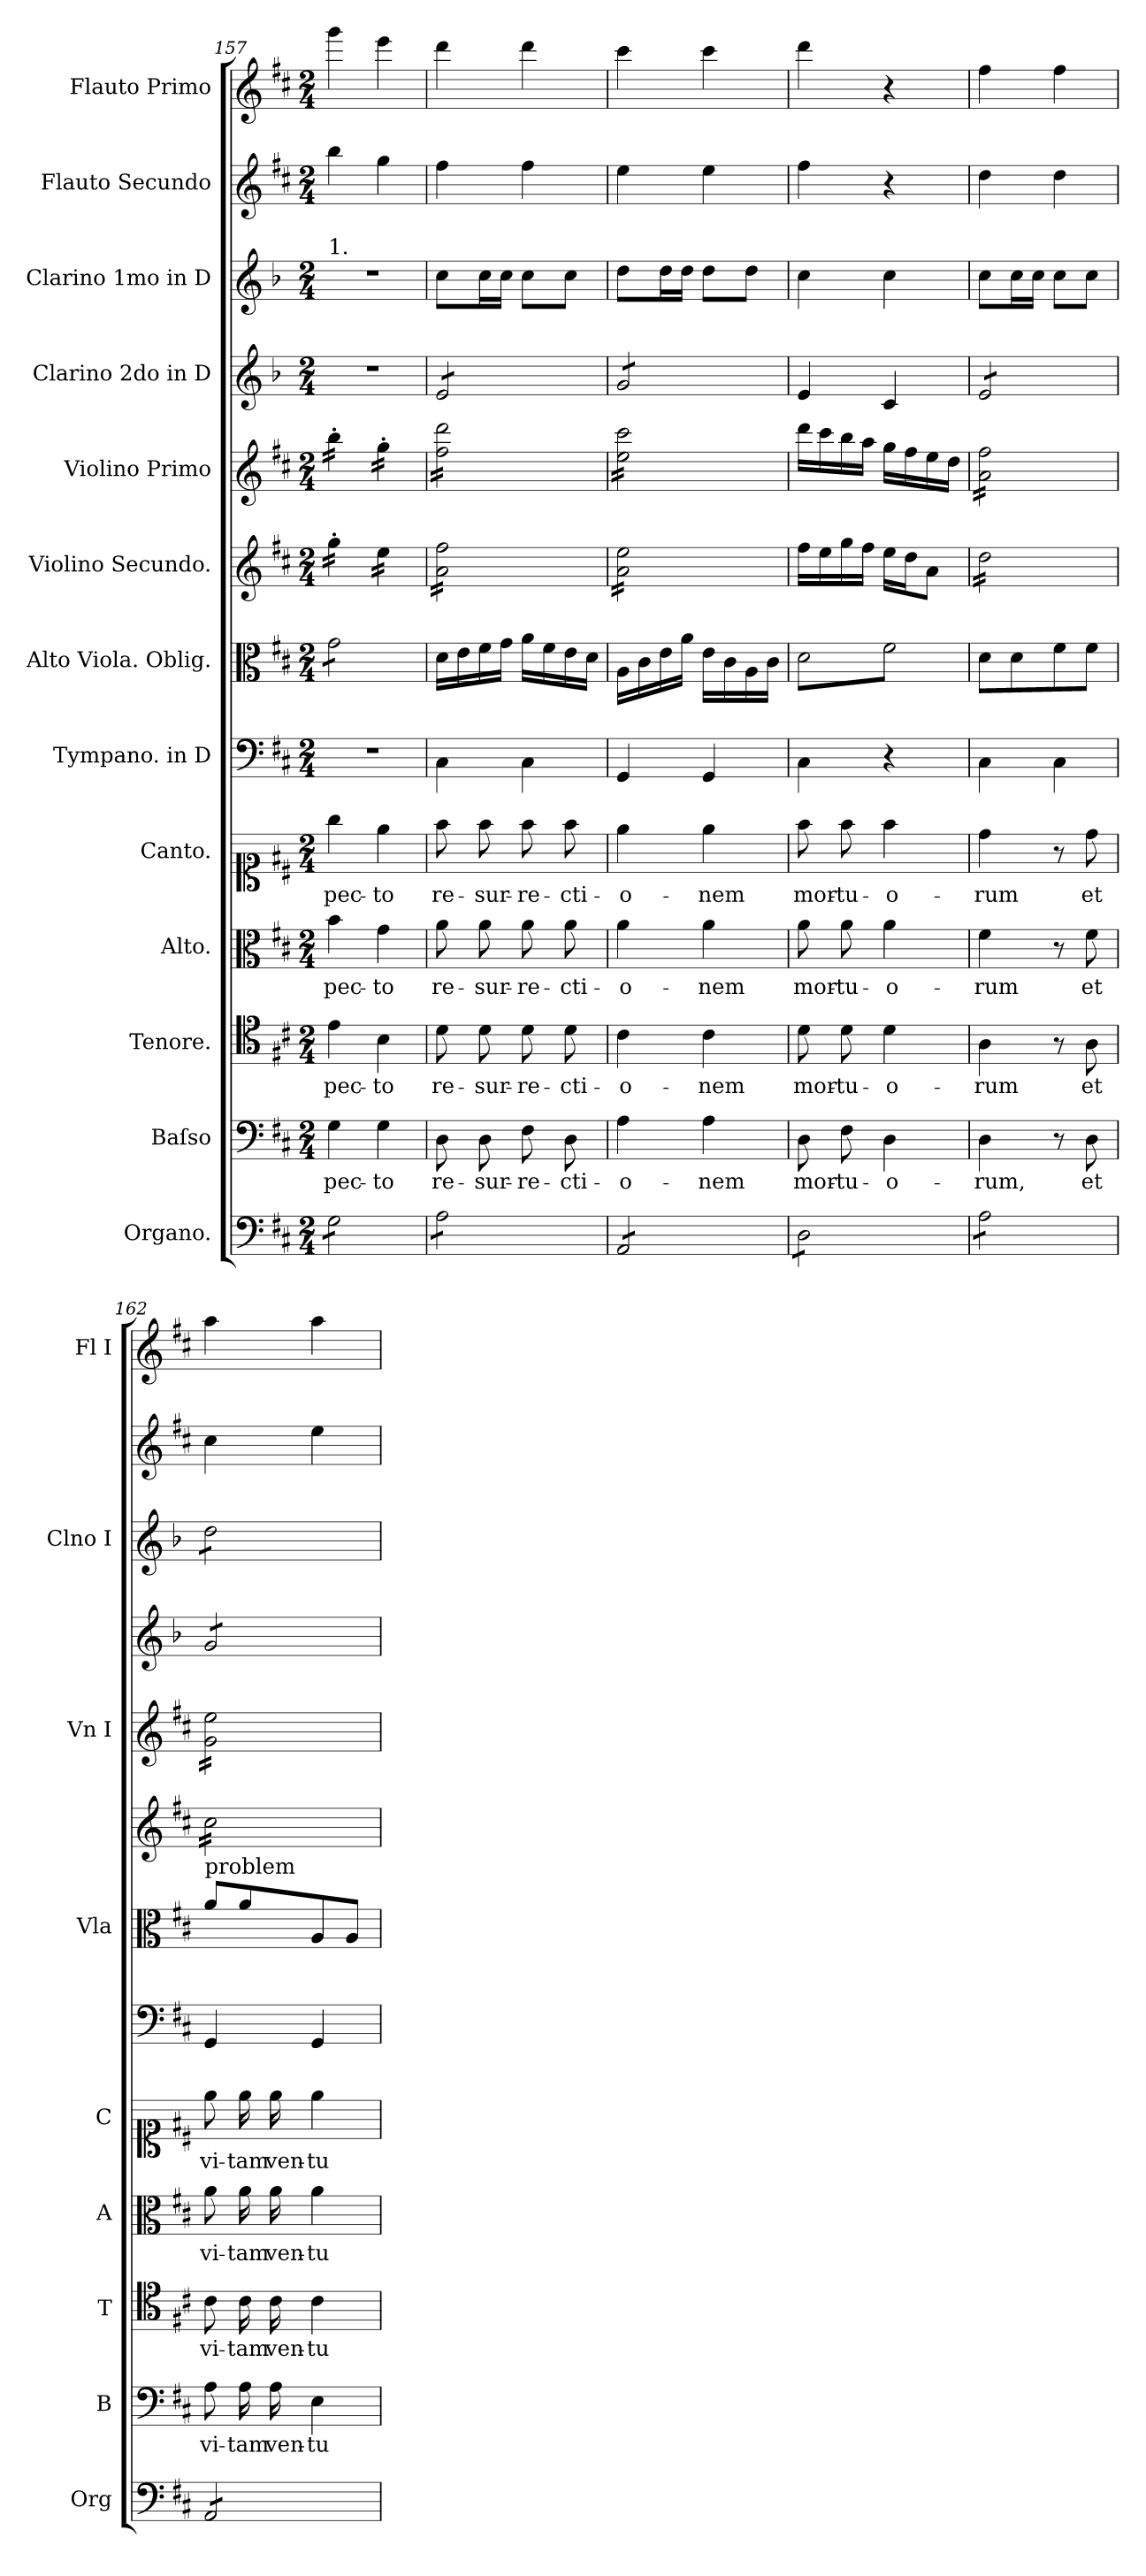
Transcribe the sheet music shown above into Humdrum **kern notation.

**kern	**kern	**text	**kern	**text	**kern	**text	**kern	**text	**kern	**kern	**kern	**kern	**kern	**kern	**kern	**kern
*part13	*part12	*part12	*part11	*part11	*part10	*part10	*part9	*part9	*part8	*part7	*part6	*part5	*part4	*part3	*part2	*part1
*staff13	*staff12	*staff12	*staff11	*staff11	*staff10	*staff10	*staff9	*staff9	*staff8	*staff7	*staff6	*staff5	*staff4	*staff3	*staff2	*staff1
*I"Organo.	*I"Baſso	*	*I"Tenore.	*	*I"Alto.	*	*I"Canto.	*	*I"Tympano. in D	*I"Alto Viola. Oblig.	*I"Violino Secundo.	*I"Violino Primo	*I"Clarino 2do in D	*I"Clarino 1mo in D	*I"Flauto Secundo	*I"Flauto Primo
*I'Org	*I'B	*	*I'T	*	*I'A	*	*I'C	*	*	*I'Vla	*	*I'Vn I	*	*I'Clno I	*	*I'Fl I
*clefF4	*clefF4	*	*clefC4	*	*clefC3	*	*clefC1	*	*clefF4	*clefC3	*clefG2	*clefG2	*clefG2	*clefG2	*clefG2	*clefG2
*	*	*	*	*	*	*	*	*	*	*	*	*	*ITrd-1c-2	*ITrd-1c-2	*	*
*k[f#c#]	*k[f#c#]	*	*k[f#c#]	*	*k[f#c#]	*	*k[f#c#]	*	*k[f#c#]	*k[f#c#]	*k[f#c#]	*k[f#c#]	*k[f#]	*k[f#]	*k[f#c#]	*k[f#c#]
*D:	*D:	*	*D:	*	*D:	*	*D:	*	*D:	*D:	*D:	*D:	*	*	*D:	*D:
*M2/4	*M2/4	*	*M2/4	*	*M2/4	*	*M2/4	*	*M2/4	*M2/4	*M2/4	*M2/4	*M2/4	*M2/4	*M2/4	*M2/4
=157	=157	=157	=157	=157	=157	=157	=157	=157	=157	=157	=157	=157	=157	=157	=157	=157
!	!	!	!	!	!	!	!	!	!	!	!	!	!	!LO:TX:a:t=1.	!	!
*tremolo	*	*	*	*	*	*	*	*	*	*	*	*	*	*	*	*
*	*	*	*	*	*	*	*	*	*	*tremolo	*	*	*	*	*	*
*	*	*	*	*	*	*	*	*	*	*	*tremolo	*	*	*	*	*
*	*	*	*	*	*	*	*	*	*	*	*	*tremolo	*	*	*	*
8G\L	4G\	-pec-	4e\	-pec-	4b\	-pec-	4gg\	-pec-	2r	8g\L	16gg'\LL	16bb'\LL	2r	2r	4bb\	4ggg\
.	.	.	.	.	.	.	.	.	.	.	16gg'\	16bb'\	.	.	.	.
8G\	.	.	.	.	.	.	.	.	.	8g\	16gg'\	16bb'\	.	.	.	.
.	.	.	.	.	.	.	.	.	.	.	16gg'\JJ	16bb'\JJ	.	.	.	.
8G\	4G\	-to	4B\	-to	4g\	-to	4ee\	-to	.	8g\	16ee\LL	16gg'\LL	.	.	4gg\	4eee\
.	.	.	.	.	.	.	.	.	.	.	16ee\	16gg'\	.	.	.	.
8G\J	.	.	.	.	.	.	.	.	.	8g\J	16ee\	16gg'\	.	.	.	.
*	*	*	*	*	*	*	*	*	*	*Xtremolo	*	*	*	*	*	*
.	.	.	.	.	.	.	.	.	.	.	16ee\JJ	16gg'\JJ	.	.	.	.
=158	=158	=158	=158	=158	=158	=158	=158	=158	=158	=158	=158	=158	=158	=158	=158	=158
*	*	*	*	*	*	*	*	*	*	*	*	*	*tremolo	*	*	*
8A\L	8D\	re-	8d\	re-	8a\	re-	8ff#\	re-	4C#\	16d\LL	16a\ 16ff#\LL	16ff#\ 16ddd\LL	8f#/L	8dd\L	4ff#\	4ddd\
.	.	.	.	.	.	.	.	.	.	16e\	16a\ 16ff#\	16ff#\ 16ddd\	.	.	.	.
8A\	8D\	-sur-	8d\	-sur-	8a\	-sur-	8ff#\	-sur-	.	16f#\	16a\ 16ff#\	16ff#\ 16ddd\	8f#/	16dd\L	.	.
.	.	.	.	.	.	.	.	.	.	16g\JJ	16a\ 16ff#\	16ff#\ 16ddd\	.	16dd\JJ	.	.
8A\	8F#\	-re-	8d\	-re-	8a\	-re-	8ff#\	-re-	4C#\	16a\LL	16a\ 16ff#\	16ff#\ 16ddd\	8f#/	8dd\L	4ff#\	4ddd\
.	.	.	.	.	.	.	.	.	.	16f#\	16a\ 16ff#\	16ff#\ 16ddd\	.	.	.	.
8A\J	8D\	-cti-	8d\	-cti-	8a\	-cti-	8ff#\	-cti-	.	16e\	16a\ 16ff#\	16ff#\ 16ddd\	8f#/J	8dd\J	.	.
.	.	.	.	.	.	.	.	.	.	16d\JJ	16a\ 16ff#\JJ	16ff#\ 16ddd\JJ	.	.	.	.
=159	=159	=159	=159	=159	=159	=159	=159	=159	=159	=159	=159	=159	=159	=159	=159	=159
8AA/L	4A\	-o-	4c#\	-o-	4a\	-o-	4ee\	-o-	4GG/	16A\LL	16a\ 16ee\LL	16ee\ 16ccc#\LL	8a/L	8ee\L	4ee\	4ccc#\
.	.	.	.	.	.	.	.	.	.	16c#\	16a\ 16ee\	16ee\ 16ccc#\	.	.	.	.
8AA/	.	.	.	.	.	.	.	.	.	16e\	16a\ 16ee\	16ee\ 16ccc#\	8a/	16ee\L	.	.
.	.	.	.	.	.	.	.	.	.	16a\JJ	16a\ 16ee\	16ee\ 16ccc#\	.	16ee\JJ	.	.
8AA/	4A\	-nem	4c#\	-nem	4a\	-nem	4ee\	-nem	4GG/	16e\LL	16a\ 16ee\	16ee\ 16ccc#\	8a/	8ee\L	4ee\	4ccc#\
.	.	.	.	.	.	.	.	.	.	16c#\	16a\ 16ee\	16ee\ 16ccc#\	.	.	.	.
8AA/J	.	.	.	.	.	.	.	.	.	16A\	16a\ 16ee\	16ee\ 16ccc#\	8a/J	8ee\J	.	.
*	*	*	*	*	*	*	*	*	*	*	*	*	*Xtremolo	*	*	*
.	.	.	.	.	.	.	.	.	.	16c#\JJ	16a\ 16ee\JJ	16ee\ 16ccc#\JJ	.	.	.	.
*	*	*	*	*	*	*	*	*	*	*	*	*Xtremolo	*	*	*	*
*	*	*	*	*	*	*	*	*	*	*	*Xtremolo	*	*	*	*	*
=160	=160	=160	=160	=160	=160	=160	=160	=160	=160	=160	=160	=160	=160	=160	=160	=160
*	*	*	*	*	*	*	*	*	*	*tremolo	*	*	*	*	*	*
8D\L	8D\	mor-	8d\	mor-	8a\	mor-	8ff#\	mor-	4C#\	8d\L	16ff#\LL	16ddd\LL	4f#/	4dd\	4ff#\	4ddd\
.	.	.	.	.	.	.	.	.	.	.	16ee\	16ccc#\	.	.	.	.
8D\	8F#\	-tu-	8d\	-tu-	8a\	-tu-	8ff#\	-tu-	.	8f#\	16gg\	16bb\	.	.	.	.
.	.	.	.	.	.	.	.	.	.	.	16ff#\JJ	16aa\JJ	.	.	.	.
8D\	4D\	-o-	4d\	-o-	4a\	-o-	4ff#\	-o-	4r	8d\	16ee\LL	16gg\LL	4d/	4dd\	4r	4r
.	.	.	.	.	.	.	.	.	.	.	16dd\J	16ff#\	.	.	.	.
8D\J	.	.	.	.	.	.	.	.	.	8f#\J	8a\J	16ee\	.	.	.	.
*	*	*	*	*	*	*	*	*	*	*Xtremolo	*	*	*	*	*	*
.	.	.	.	.	.	.	.	.	.	.	.	16dd\JJ	.	.	.	.
=161	=161	=161	=161	=161	=161	=161	=161	=161	=161	=161	=161	=161	=161	=161	=161	=161
*	*	*	*	*	*	*	*	*	*	*	*tremolo	*	*	*	*	*
*	*	*	*	*	*	*	*	*	*	*	*	*tremolo	*	*	*	*
*	*	*	*	*	*	*	*	*	*	*	*	*	*tremolo	*	*	*
8A\L	4D\	-rum,	4A\	-rum	4f#\	-rum	4dd\	-rum	4C#\	8d\L	16dd\LL	16a\ 16ff#\LL	8f#/L	8dd\L	4dd\	4ff#\
.	.	.	.	.	.	.	.	.	.	.	16dd\	16a\ 16ff#\	.	.	.	.
8A\	.	.	.	.	.	.	.	.	.	8d\	16dd\	16a\ 16ff#\	8f#/	16dd\L	.	.
.	.	.	.	.	.	.	.	.	.	.	16dd\	16a\ 16ff#\	.	16dd\JJ	.	.
8A\	8r	.	8r	.	8r	.	8r	.	4C#\	8f#\	16dd\	16a\ 16ff#\	8f#/	8dd\L	4dd\	4ff#\
.	.	.	.	.	.	.	.	.	.	.	16dd\	16a\ 16ff#\	.	.	.	.
8A\J	8D\	et	8A\	et	8f#\	et	8dd\	et	.	8f#\J	16dd\	16a\ 16ff#\	8f#/J	8dd\J	.	.
.	.	.	.	.	.	.	.	.	.	.	16dd\JJ	16a\ 16ff#\JJ	.	.	.	.
=162	=162	=162	=162	=162	=162	=162	=162	=162	=162	=162	=162	=162	=162	=162	=162	=162
!	!	!	!	!	!	!	!	!	!	!LO:TX:a:t=problem	!	!	!	!	!	!
*	*	*	*	*	*	*	*	*	*	*	*	*	*	*tremolo	*	*
8AA/L	8A\	vi-	8c#\	vi-	8a\	vi-	8ee\	vi-	4GG/	8a\L	16cc#\LL	16g\ 16ee\LL	8a/L	8ee\L	4cc#\	4aa\
.	.	.	.	.	.	.	.	.	.	.	16cc#\	16g\ 16ee\	.	.	.	.
8AA/	16A\	-tam	16c#\	-tam	16a\	-tam	16ee\	-tam	.	8a\	16cc#\	16g\ 16ee\	8a/	8ee\	.	.
.	16A\	ven-	16c#\	ven-	16a\	ven-	16ee\	ven-	.	.	16cc#\	16g\ 16ee\	.	.	.	.
8AA/	4E\	-tu-	4c#\	-tu-	4a\	-tu-	4ee\	-tu-	4GG/	8A/	16cc#\	16g\ 16ee\	8a/	8ee\	4ee\	4aa\
.	.	.	.	.	.	.	.	.	.	.	16cc#\	16g\ 16ee\	.	.	.	.
8AA/J	.	.	.	.	.	.	.	.	.	8A/J	16cc#\	16g\ 16ee\	8a/J	8ee\J	.	.
*	*	*	*	*	*	*	*	*	*	*	*	*	*	*Xtremolo	*	*
*	*	*	*	*	*	*	*	*	*	*	*	*	*Xtremolo	*	*	*
*Xtremolo	*	*	*	*	*	*	*	*	*	*	*	*	*	*	*	*
.	.	.	.	.	.	.	.	.	.	.	16cc#\JJ	16g\ 16ee\JJ	.	.	.	.
*	*	*	*	*	*	*	*	*	*	*	*	*Xtremolo	*	*	*	*
*	*	*	*	*	*	*	*	*	*	*	*Xtremolo	*	*	*	*	*
=	=	=	=	=	=	=	=	=	=	=	=	=	=	=	=	=
*-	*-	*-	*-	*-	*-	*-	*-	*-	*-	*-	*-	*-	*-	*-	*-	*-
